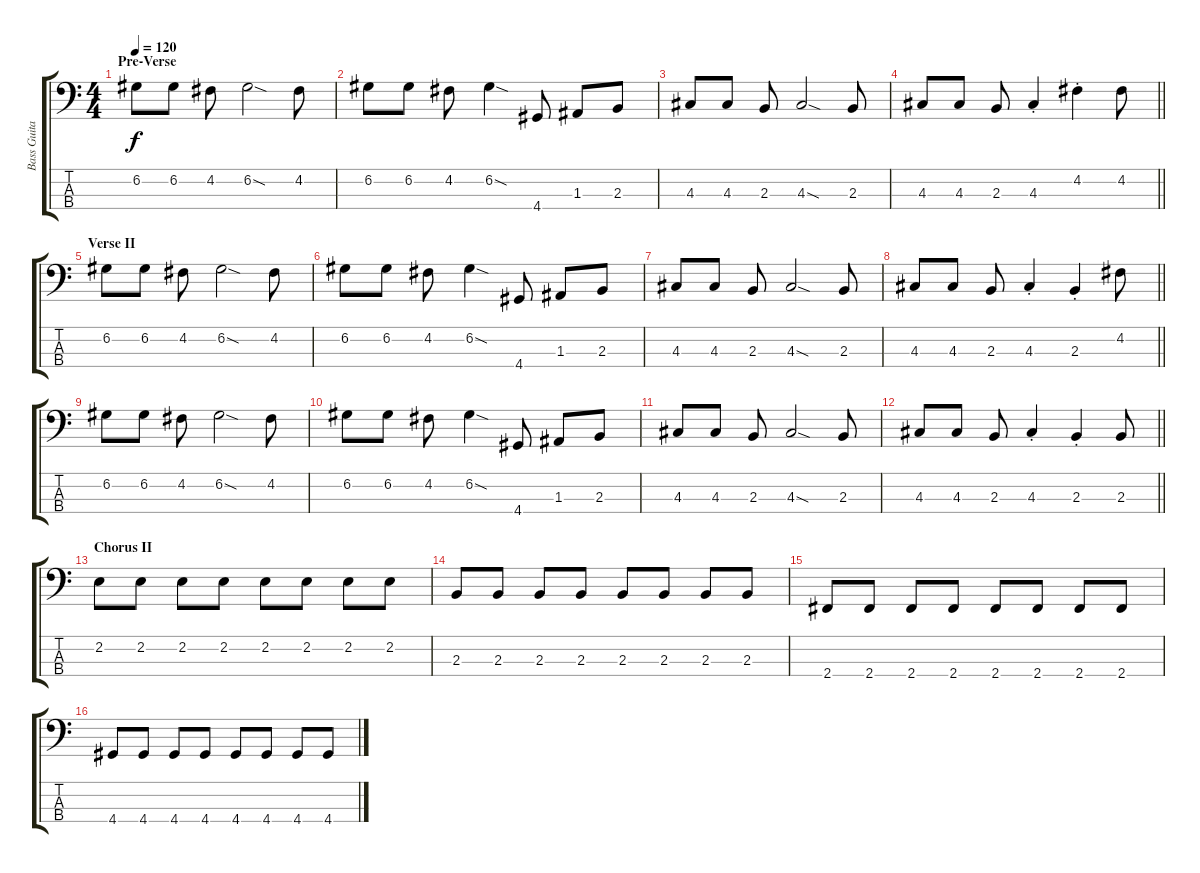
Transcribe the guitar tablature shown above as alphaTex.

\track ("Bass Guitar" "Bass Guita") {instrument electricbasspick}
\staff {score tabs}
\tuning (G2 D2 A1 E1) {hide}
\ts (4 4)
\section ("" "Pre-Verse")
\tempo 120
\clef f4
\ks c
6.2.8{dy f} 6.2.8 4.2.8 6.2{sod}.2 4.2.8 |
6.2.8 6.2.8 4.2.8 6.2{sod}.4 4.4.8 1.3.8 2.3.8 |
4.3.8 4.3.8 2.3.8 4.3{sod}.2 2.3.8 |
\barLineRight lightlight
4.3.8 4.3.8 2.3.8 4.3{st}.4 4.2{st}.4 4.2.8 |
\section ("" "Verse II")
6.2.8 6.2.8 4.2.8 6.2{sod}.2 4.2.8 |
6.2.8 6.2.8 4.2.8 6.2{sod}.4 4.4.8 1.3.8 2.3.8 |
4.3.8 4.3.8 2.3.8 4.3{sod}.2 2.3.8 |
\barLineRight lightlight
4.3.8 4.3.8 2.3.8 4.3{st}.4 2.3{st}.4 4.2.8 |
6.2.8 6.2.8 4.2.8 6.2{sod}.2 4.2.8 |
6.2.8 6.2.8 4.2.8 6.2{sod}.4 4.4.8 1.3.8 2.3.8 |
4.3.8 4.3.8 2.3.8 4.3{sod}.2 2.3.8 |
\barLineRight lightlight
4.3.8 4.3.8 2.3.8 4.3{st}.4 2.3{st}.4 2.3.8 |
\section ("" "Chorus II")
2.2.8 2.2.8 2.2.8 2.2.8 2.2.8 2.2.8 2.2.8 2.2.8 |
2.3.8 2.3.8 2.3.8 2.3.8 2.3.8 2.3.8 2.3.8 2.3.8 |
2.4.8 2.4.8 2.4.8 2.4.8 2.4.8 2.4.8 2.4.8 2.4.8 |
4.4.8 4.4.8 4.4.8 4.4.8 4.4.8 4.4.8 4.4.8 4.4.8
